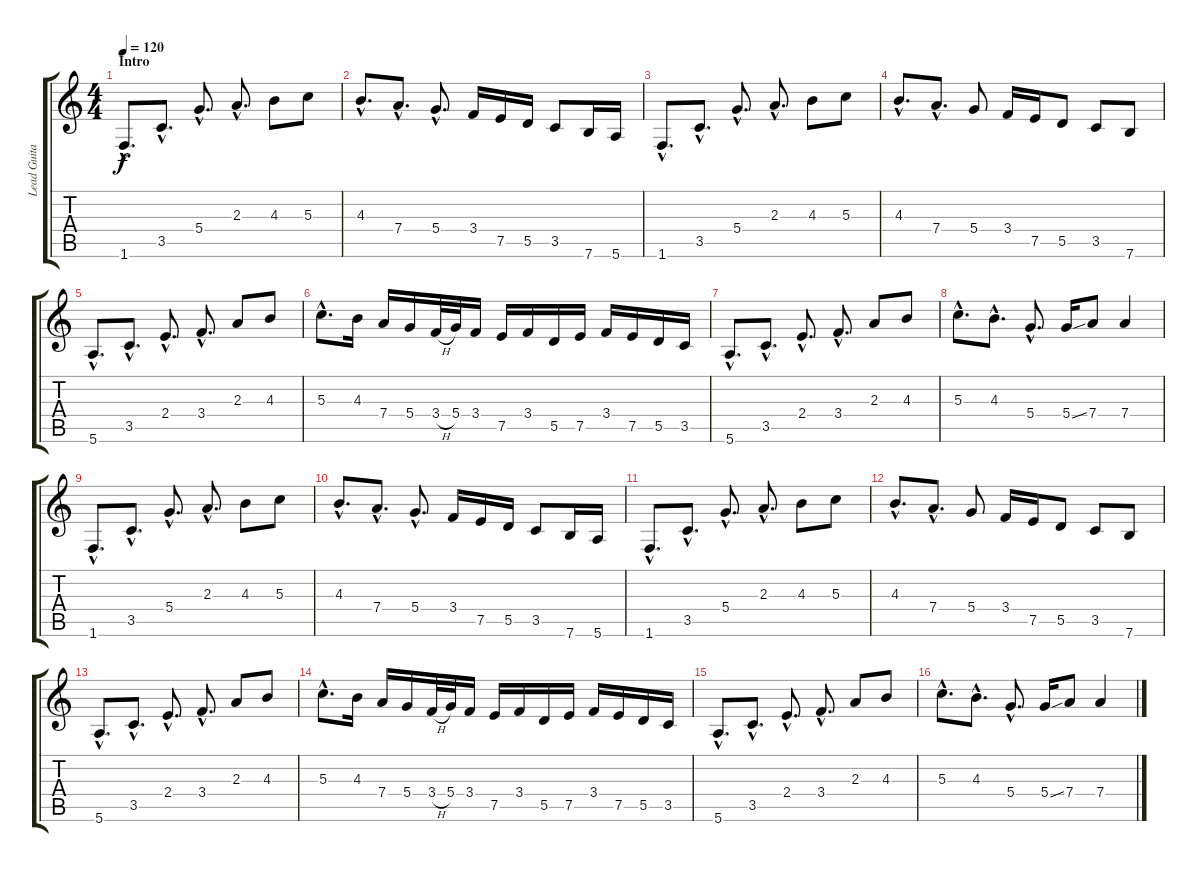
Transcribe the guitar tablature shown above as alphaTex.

\track ("Lead Guitar" "Lead Guita") {instrument acousticguitarnylon}
\staff {score tabs}
\tuning (E4 B3 G3 D3 A2 E2) {hide}
\ts (4 4)
\section ("" "Intro ")
\tempo 120
\clef g2
\ks c
1.6{hac}.8{d dy f instrument acousticguitarnylon} 3.5{hac}.8{d} 5.4{hac}.8{d} 2.3{hac}.8{d} 4.3.8 5.3.8 |
4.3{hac}.8{d} 7.4{hac}.8{d} 5.4{hac}.8{d} 3.4.16 7.5.16 5.5.16 3.5.8 7.6.16 5.6.16 |
1.6{hac}.8{d} 3.5{hac}.8{d} 5.4{hac}.8{d} 2.3{hac}.8{d} 4.3.8 5.3.8 |
4.3{hac}.8{d} 7.4{hac}.8{d} 5.4.8 3.4.16 7.5.16 5.5.8 3.5.8 7.6.8 |
5.6{hac}.8{d} 3.5{hac}.8{d} 2.4{hac}.8{d} 3.4{hac}.8{d} 2.3.8 4.3.8 |
5.3{hac}.8{d} 4.3.16 7.4.16 5.4.16 3.4{h}.32 5.4.32 3.4.16 7.5.16 3.4.16 5.5.16 7.5.16 3.4.16 7.5.16 5.5.16 3.5.16 |
5.6{hac}.8{d} 3.5{hac}.8{d} 2.4{hac}.8{d} 3.4{hac}.8{d} 2.3.8 4.3.8 |
5.3{hac}.8{d} 4.3{hac}.8{d} 5.4{hac}.8{d} 5.4{ss}.16 7.4.8 7.4.4 |
1.6{hac}.8{d} 3.5{hac}.8{d} 5.4{hac}.8{d} 2.3{hac}.8{d} 4.3.8 5.3.8 |
4.3{hac}.8{d} 7.4{hac}.8{d} 5.4{hac}.8{d} 3.4.16 7.5.16 5.5.16 3.5.8 7.6.16 5.6.16 |
1.6{hac}.8{d} 3.5{hac}.8{d} 5.4{hac}.8{d} 2.3{hac}.8{d} 4.3.8 5.3.8 |
4.3{hac}.8{d} 7.4{hac}.8{d} 5.4.8 3.4.16 7.5.16 5.5.8 3.5.8 7.6.8 |
5.6{hac}.8{d} 3.5{hac}.8{d} 2.4{hac}.8{d} 3.4{hac}.8{d} 2.3.8 4.3.8 |
5.3{hac}.8{d} 4.3.16 7.4.16 5.4.16 3.4{h}.32 5.4.32 3.4.16 7.5.16 3.4.16 5.5.16 7.5.16 3.4.16 7.5.16 5.5.16 3.5.16 |
5.6{hac}.8{d} 3.5{hac}.8{d} 2.4{hac}.8{d} 3.4{hac}.8{d} 2.3.8 4.3.8 |
5.3{hac}.8{d} 4.3{hac}.8{d} 5.4{hac}.8{d} 5.4{ss}.16 7.4.8 7.4.4
